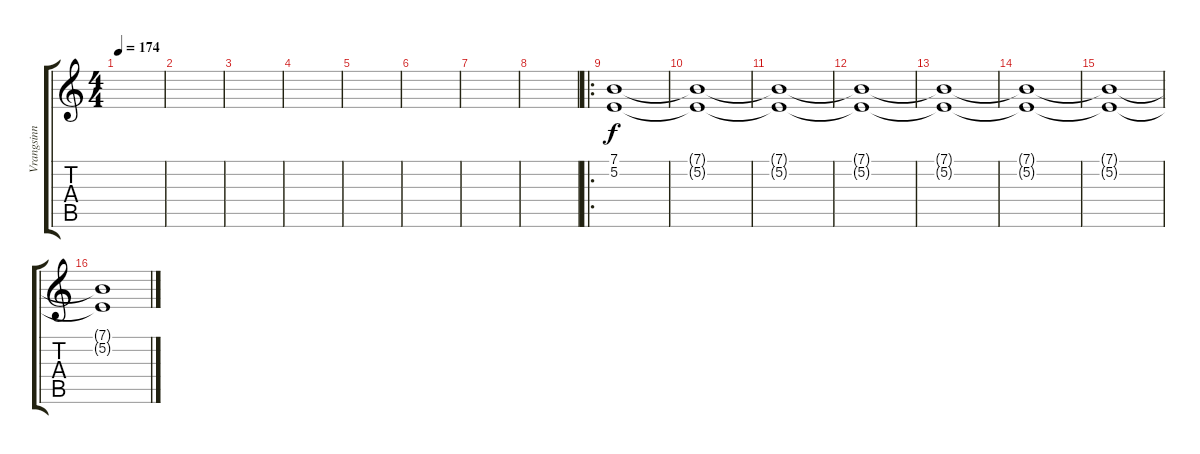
\track ("Vrangsinn - Synth" "Vrangsinn ") {instrument choiraahs}
\staff {score tabs}
\tuning (E4 B3 G3 D3 A2 E2) {hide}
\ts (4 4)
\tempo 174
\clef g2
\ks c
|
|
|
|
|
|
|
|
\ro
(7.1 5.2).1 |
(7.1{t} 5.2{t}).1{dy f} |
(7.1{t} 5.2{t}).1 |
(7.1{t} 5.2{t}).1 |
(7.1{t} 5.2{t}).1 |
(7.1{t} 5.2{t}).1 |
(7.1{t} 5.2{t}).1 |
(7.1{t} 5.2{t}).1
